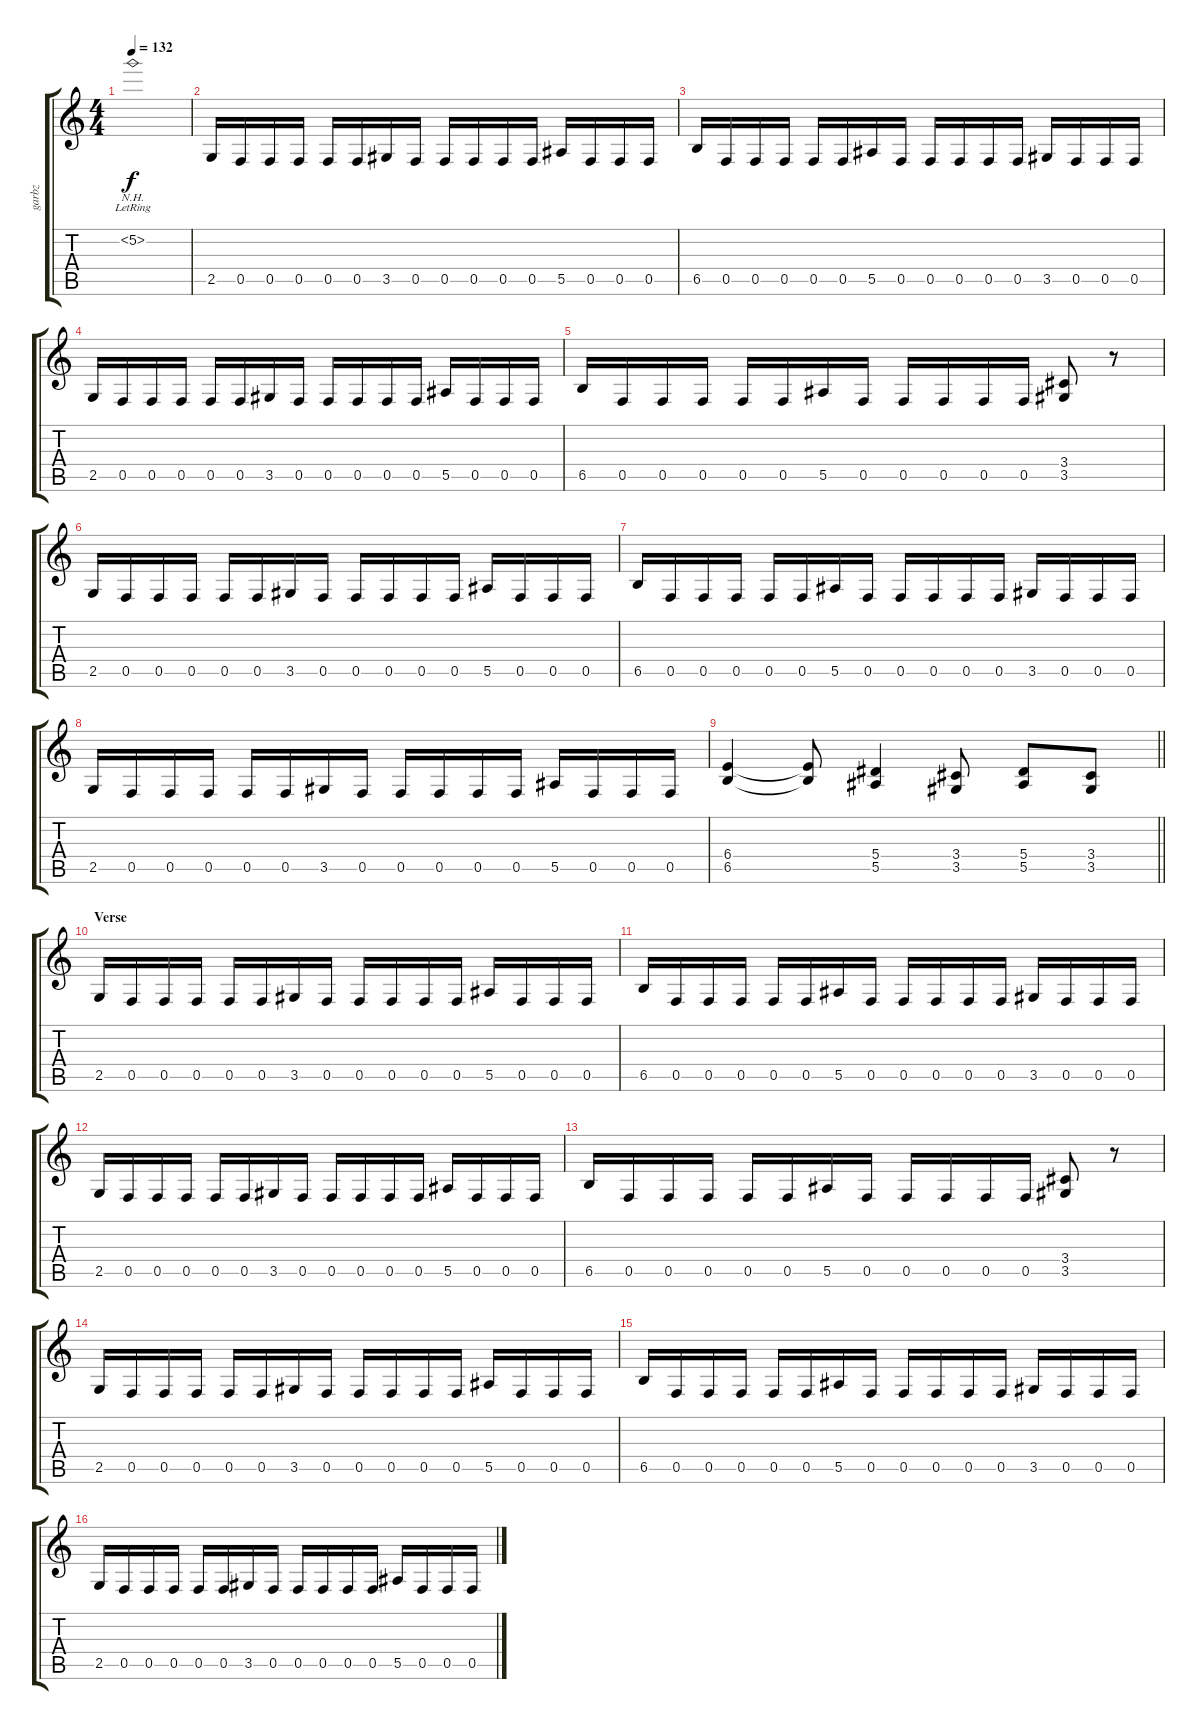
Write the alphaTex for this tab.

\track ("garbz" "garbz") {instrument distortionguitar}
\staff {score tabs}
\tuning (C4 G3 Eb3 Bb2 F2 C2) {hide}
\ts (4 4)
\tempo 132
\clef g2
\ks c
5.2{nh lr}.1{dy f} |
2.5.16 0.5.16 0.5.16 0.5.16 0.5.16 0.5.16 3.5.16 0.5.16 0.5.16 0.5.16 0.5.16 0.5.16 5.5.16 0.5.16 0.5.16 0.5.16 |
6.5.16 0.5.16 0.5.16 0.5.16 0.5.16 0.5.16 5.5.16 0.5.16 0.5.16 0.5.16 0.5.16 0.5.16 3.5.16 0.5.16 0.5.16 0.5.16 |
2.5.16 0.5.16 0.5.16 0.5.16 0.5.16 0.5.16 3.5.16 0.5.16 0.5.16 0.5.16 0.5.16 0.5.16 5.5.16 0.5.16 0.5.16 0.5.16 |
6.5.16 0.5.16 0.5.16 0.5.16 0.5.16 0.5.16 5.5.16 0.5.16 0.5.16 0.5.16 0.5.16 0.5.16 (3.4 3.5).8 r.8 |
2.5.16 0.5.16 0.5.16 0.5.16 0.5.16 0.5.16 3.5.16 0.5.16 0.5.16 0.5.16 0.5.16 0.5.16 5.5.16 0.5.16 0.5.16 0.5.16 |
6.5.16 0.5.16 0.5.16 0.5.16 0.5.16 0.5.16 5.5.16 0.5.16 0.5.16 0.5.16 0.5.16 0.5.16 3.5.16 0.5.16 0.5.16 0.5.16 |
2.5.16 0.5.16 0.5.16 0.5.16 0.5.16 0.5.16 3.5.16 0.5.16 0.5.16 0.5.16 0.5.16 0.5.16 5.5.16 0.5.16 0.5.16 0.5.16 |
\barLineRight lightlight
(6.4 6.5).4 (6.4{t} 6.5{t}).8 (5.4 5.5).4 (3.4 3.5).8 (5.4 5.5).8 (3.4 3.5).8 |
\section ("" "Verse")
2.5.16 0.5.16 0.5.16 0.5.16 0.5.16 0.5.16 3.5.16 0.5.16 0.5.16 0.5.16 0.5.16 0.5.16 5.5.16 0.5.16 0.5.16 0.5.16 |
6.5.16 0.5.16 0.5.16 0.5.16 0.5.16 0.5.16 5.5.16 0.5.16 0.5.16 0.5.16 0.5.16 0.5.16 3.5.16 0.5.16 0.5.16 0.5.16 |
2.5.16 0.5.16 0.5.16 0.5.16 0.5.16 0.5.16 3.5.16 0.5.16 0.5.16 0.5.16 0.5.16 0.5.16 5.5.16 0.5.16 0.5.16 0.5.16 |
6.5.16 0.5.16 0.5.16 0.5.16 0.5.16 0.5.16 5.5.16 0.5.16 0.5.16 0.5.16 0.5.16 0.5.16 (3.4 3.5).8 r.8 |
2.5.16 0.5.16 0.5.16 0.5.16 0.5.16 0.5.16 3.5.16 0.5.16 0.5.16 0.5.16 0.5.16 0.5.16 5.5.16 0.5.16 0.5.16 0.5.16 |
6.5.16 0.5.16 0.5.16 0.5.16 0.5.16 0.5.16 5.5.16 0.5.16 0.5.16 0.5.16 0.5.16 0.5.16 3.5.16 0.5.16 0.5.16 0.5.16 |
2.5.16 0.5.16 0.5.16 0.5.16 0.5.16 0.5.16 3.5.16 0.5.16 0.5.16 0.5.16 0.5.16 0.5.16 5.5.16 0.5.16 0.5.16 0.5.16
